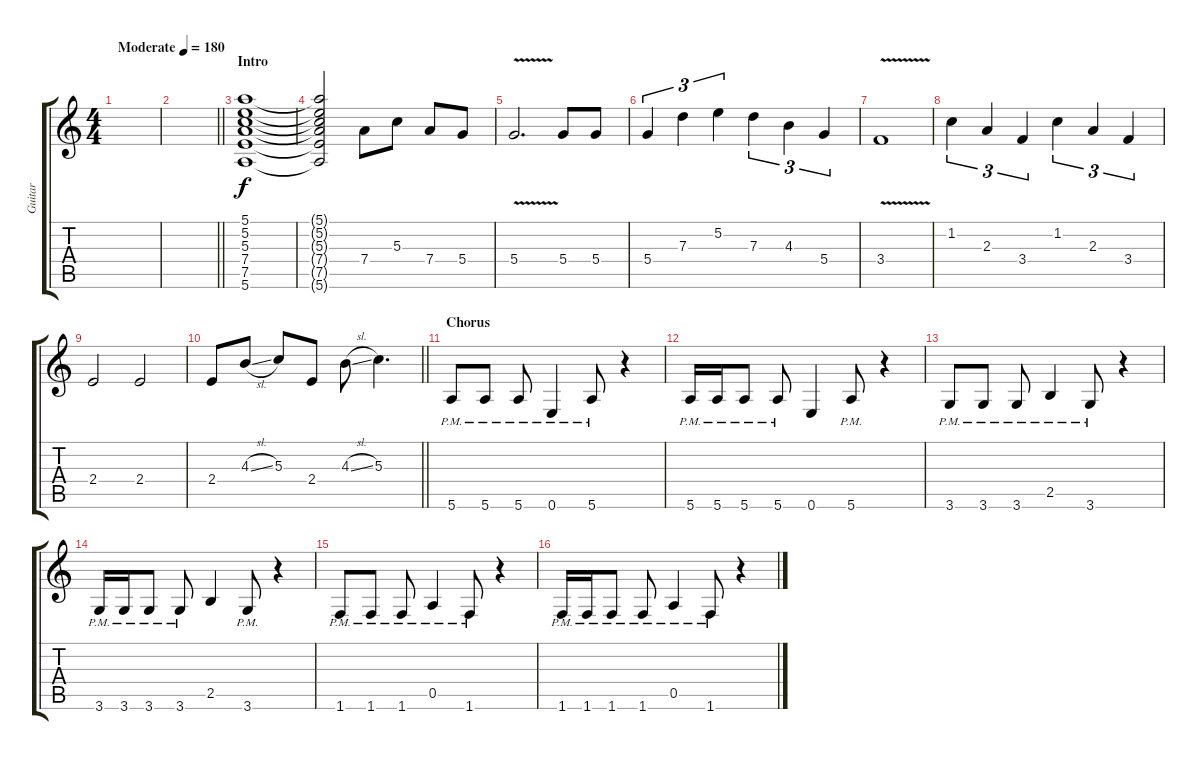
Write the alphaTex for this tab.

\track ("Guitar" "Guitar") {instrument overdrivenguitar}
\staff {score tabs}
\tuning (E4 B3 G3 D3 A2 E2) {hide}
\ts (4 4)
\tempo (180 "Moderate")
\clef g2
\ks c
|
\barLineRight lightlight
|
\section ("" "Intro")
(5.1 5.2 5.3 7.4 7.5 5.6).1 |
(5.1{t} 5.2{t} 5.3{t} 7.4{t} 7.5{t} 5.6{t}).2 7.4.8 5.3.8 7.4.8 5.4.8 |
5.4{v}.2{d} 5.4.8 5.4.8 |
5.4.4{tu (3 2)} 7.3.4{tu (3 2)} 5.2.4{tu (3 2)} 7.3.4{tu (3 2)} 4.3.4{tu (3 2)} 5.4.4{tu (3 2)} |
3.4{v}.1 |
1.2.4{tu (3 2)} 2.3.4{tu (3 2)} 3.4.4{tu (3 2)} 1.2.4{tu (3 2)} 2.3.4{tu (3 2)} 3.4.4{tu (3 2)} |
2.4.2 2.4.2 |
\barLineRight lightlight
2.4.8 4.3{sl}.8 5.3.8 2.4.8 4.3{sl}.8 5.3.4{d} |
\section ("" "Chorus")
5.6{pm}.8 5.6{pm}.8 5.6{pm}.8 0.6{pm}.4 5.6{pm}.8 r.4 |
5.6{pm}.16 5.6{pm}.16 5.6{pm}.8 5.6{pm}.8 0.6.4 5.6{pm}.8 r.4 |
3.6{pm}.8 3.6{pm}.8 3.6{pm}.8 2.5{pm}.4 3.6{pm}.8 r.4 |
3.6{pm}.16 3.6{pm}.16 3.6{pm}.8 3.6{pm}.8 2.5.4 3.6{pm}.8 r.4 |
1.6{pm}.8 1.6{pm}.8 1.6{pm}.8 0.5{pm}.4 1.6{pm}.8 r.4 |
1.6{pm}.16 1.6{pm}.16 1.6{pm}.8 1.6{pm}.8 0.5{pm}.4 1.6{pm}.8 r.4
